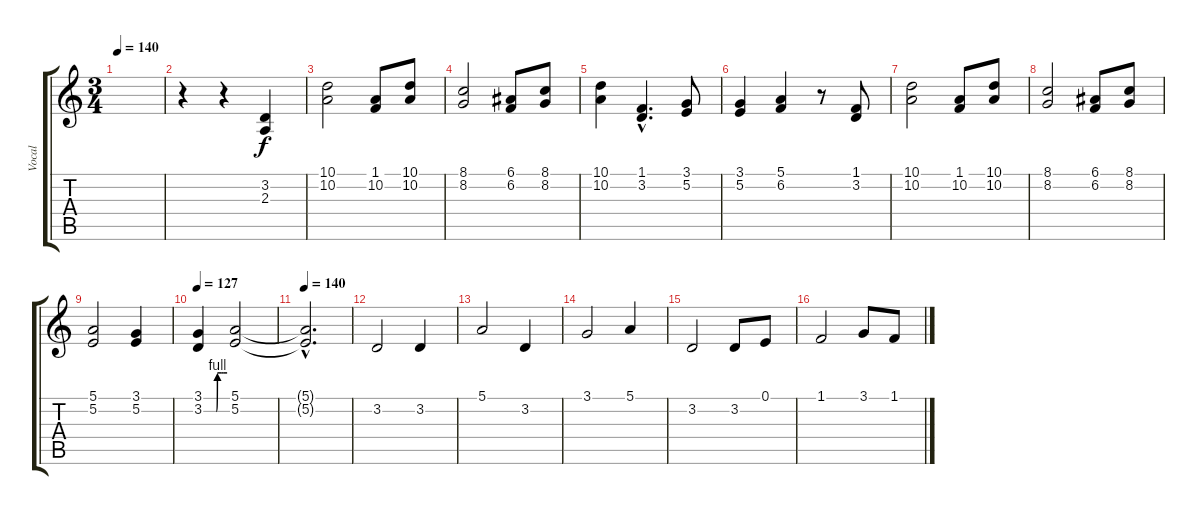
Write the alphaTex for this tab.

\track ("Vocal" "Vocal") {instrument harmonica}
\staff {score tabs}
\tuning (E4 B3 G3 D3 A2 E2) {hide}
\ts (3 4)
\tempo 140
\clef g2
\ks c
|
r.4{volume 10} r.4 (3.2 2.3).4 |
(10.1 10.2).2 (1.1 10.2).8 (10.1 10.2).8 |
(8.1 8.2).2 (6.1 6.2).8 (8.1 8.2).8 |
(10.1 10.2).4 (1.1{hac} 3.2{hac}).4{d} (3.1 5.2).8 |
(3.1 5.2).4 (5.1 6.2).4 r.8 (1.1 3.2).8 |
(10.1 10.2).2 (1.1 10.2).8 (10.1 10.2).8 |
(8.1 8.2).2 (6.1 6.2).8 (8.1 8.2).8 |
(5.1 5.2).2 (3.1 5.2).4 |
\tempo 127
(3.1 3.2{be (custom 0 0 14 0 23 0 28 0 30 0 32 0 35 4 45 4 50 4 60 4)}).4 (5.1 5.2).2{volume 5} |
\tempo 140
(5.1{hac t} 5.2{hac t}).2{d volume 2} |
3.2.2{volume 10} 3.2.4 |
5.1.2 3.2.4 |
3.1.2 5.1.4 |
3.2.2 3.2.8 0.1.8 |
1.1.2 3.1.8 1.1.8
